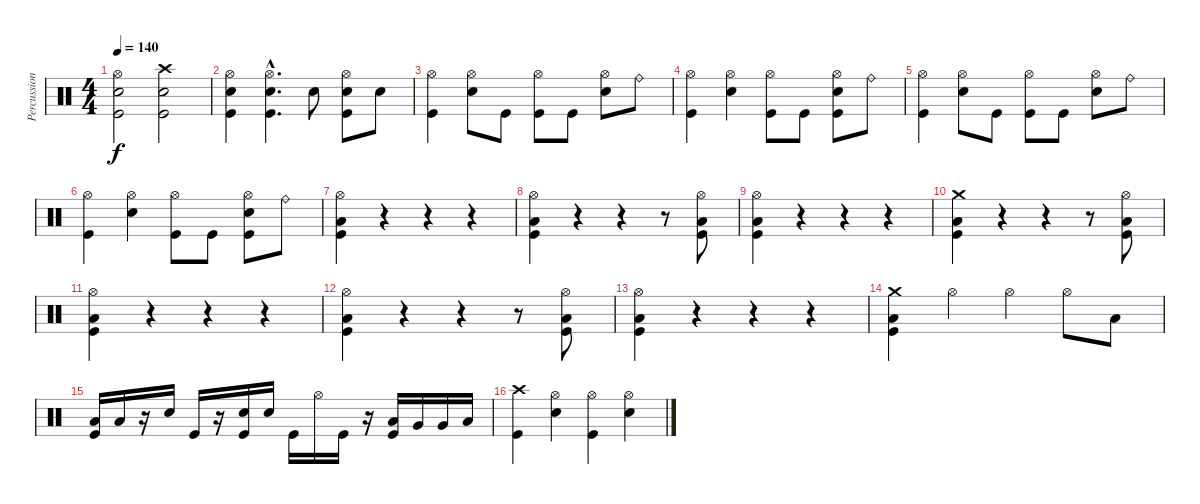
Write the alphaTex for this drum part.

\track ("Percussion" "Percussion") {instrument percussion}
\staff {score}
\articulation defaults
\ts (4 4)
\tempo 140
\clef neutral
\ks c
("Hi-Hat (open)" "Snare (hit) 2" "Kick (hit)").2{dy f} ("Crash high (hit)" "Snare (hit) 2" "Kick (hit)").2 |
("Hi-Hat (open)" "Snare (hit) 2" "Kick (hit)").4 ("Hi-Hat (open)"{hac} "Snare (hit) 2"{hac} "Kick (hit)"{hac}).4{d} "Snare (hit) 2".8 ("Hi-Hat (open)" "Snare (hit) 2" "Kick (hit)").8 "Snare (hit) 2".8 |
("Hi-Hat (open)" "Kick (hit)").4 ("Hi-Hat (open)" "Snare (hit) 2").8 "Kick (hit)".8 ("Hi-Hat (open)" "Kick (hit)").8 "Kick (hit)".8 ("Hi-Hat (open)" "Snare (hit) 2").8 "Ride (bell)".8 |
("Hi-Hat (open)" "Kick (hit)").4 ("Hi-Hat (open)" "Snare (hit) 2").4 ("Hi-Hat (open)" "Kick (hit)").8 "Kick (hit)".8 ("Hi-Hat (open)" "Snare (hit) 2" "Kick (hit)").8 "Ride (bell)".8 |
("Hi-Hat (open)" "Kick (hit)").4 ("Hi-Hat (open)" "Snare (hit) 2").8 "Kick (hit)".8 ("Hi-Hat (open)" "Kick (hit)").8 "Kick (hit)".8 ("Hi-Hat (open)" "Snare (hit) 2").8 "Ride (bell)".8 |
("Hi-Hat (open)" "Kick (hit)").4 ("Hi-Hat (open)" "Snare (hit) 2").4 ("Hi-Hat (open)" "Kick (hit)").8 "Kick (hit)".8 ("Hi-Hat (open)" "Snare (hit) 2" "Kick (hit)").8 "Ride (bell)".8 |
("Hi-Hat (open)" "Low Floor Tom (hit)" "Kick (hit)").4 r.4 r.4 r.4 |
("Hi-Hat (open)" "Low Floor Tom (hit)" "Kick (hit)").4 r.4 r.4 r.8 ("Hi-Hat (open)" "Low Floor Tom (hit)" "Kick (hit)").8 |
("Hi-Hat (open)" "Low Floor Tom (hit)" "Kick (hit)").4 r.4 r.4 r.4 |
("Crash medium (hit)" "Low Floor Tom (hit)" "Kick (hit)").4 r.4 r.4 r.8 ("Hi-Hat (open)" "Low Floor Tom (hit)" "Kick (hit)").8 |
("Hi-Hat (open)" "Low Floor Tom (hit)" "Kick (hit)").4 r.4 r.4 r.4 |
("Hi-Hat (open)" "Low Floor Tom (hit)" "Kick (hit)").4 r.4 r.4 r.8 ("Hi-Hat (open)" "Low Floor Tom (hit)" "Kick (hit)").8 |
("Hi-Hat (open)" "Low Floor Tom (hit)" "Kick (hit)").4 r.4 r.4 r.4 |
("Crash medium (hit)" "Low Floor Tom (hit)" "Kick (hit)").4 "Hi-Hat (open)".4 "Hi-Hat (open)".4 "Hi-Hat (open)".8 "Low Floor Tom (hit)".8 |
("Low Tom (hit)" "Kick (hit)").16 "Low Tom (hit)".16 r.16 "Electric Snare (hit)".16 "Kick (hit)".16 r.16 ("Electric Snare (hit)" "Kick (hit)").16 "Electric Snare (hit)".16 "Kick (hit)".16 "Hi-Hat (open)".16 "Kick (hit)".16 r.16 ("Low Tom (hit)" "Kick (hit)").16 "Very Low Tom (hit)".16 "Very Low Tom (hit)".16 "Low Floor Tom (hit)".16 |
("Crash high (hit)" "Kick (hit)").4 ("Hi-Hat (open)" "Snare (hit) 2").4 ("Hi-Hat (open)" "Kick (hit)").4 ("Hi-Hat (open)" "Snare (hit) 2").4
